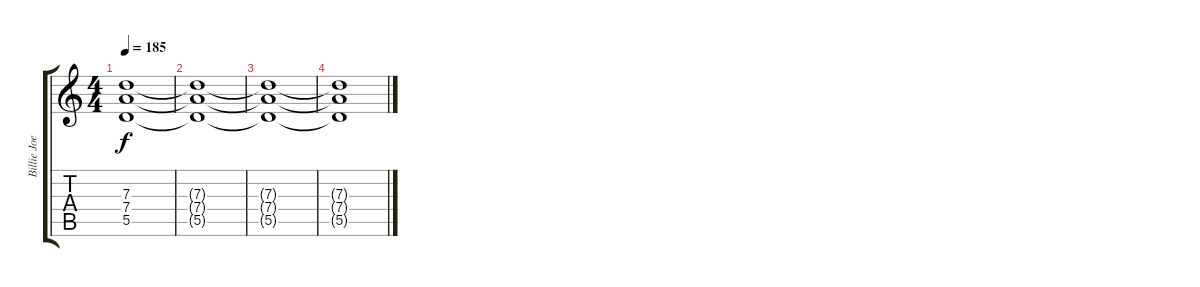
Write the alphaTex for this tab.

\track ("Billie Joe Armstrong - Guitar" "Billie Joe") {instrument distortionguitar}
\staff {score tabs}
\tuning (E4 B3 G3 D3 A2 E2) {hide}
\ts (4 4)
\tempo 185
\clef g2
\ks c
(7.3 7.4 5.5).1{dy f} |
(7.3{t} 7.4{t} 5.5{t}).1 |
(7.3{t} 7.4{t} 5.5{t}).1 |
(7.3{t} 7.4{t} 5.5{t}).1
